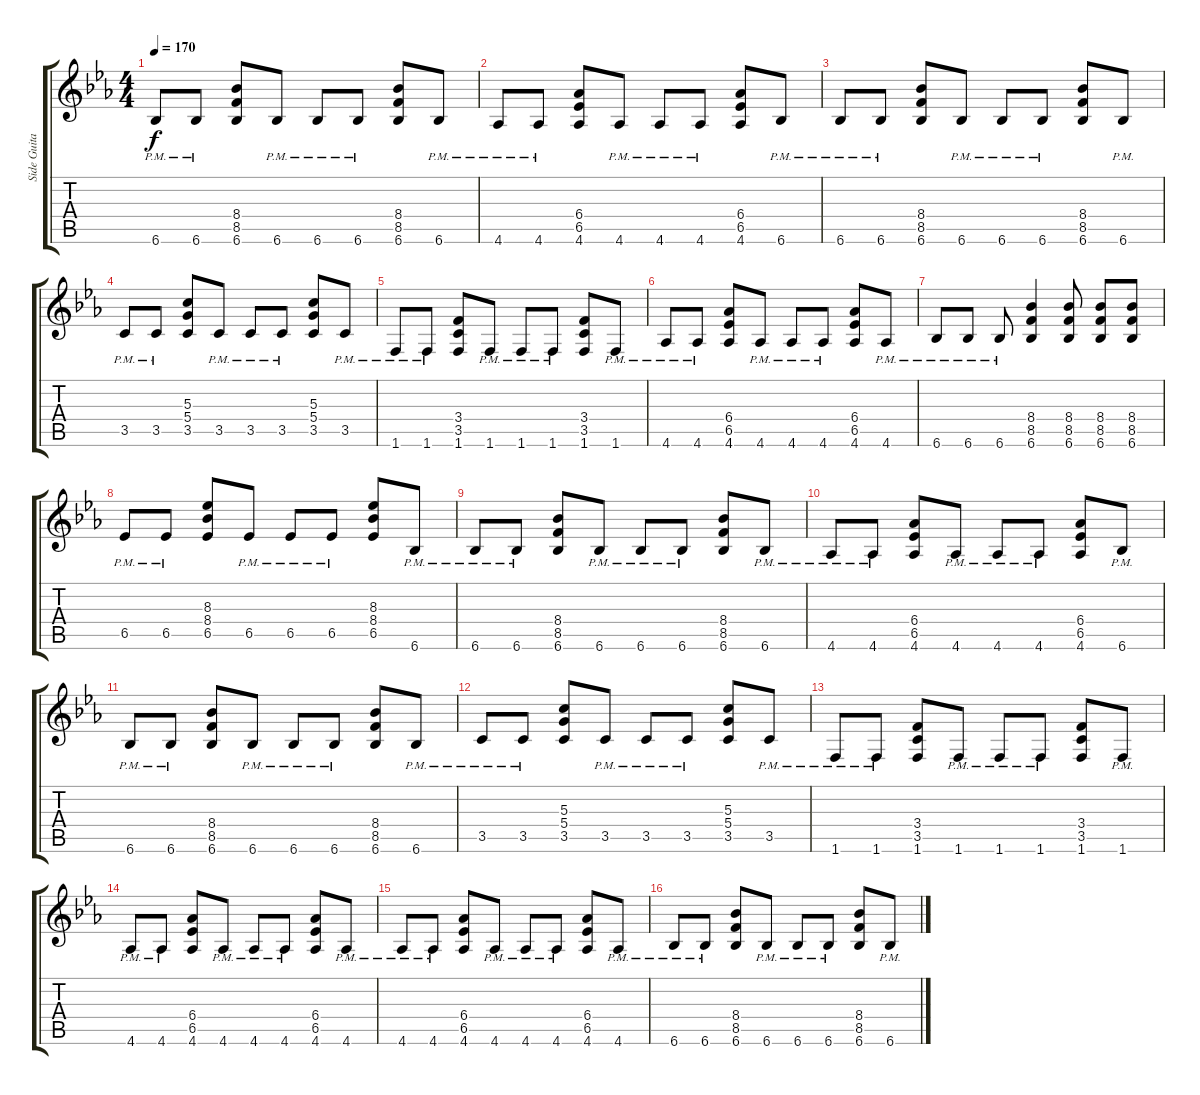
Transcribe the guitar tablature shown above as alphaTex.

\track ("Side Guitar" "Side Guita") {instrument overdrivenguitar}
\staff {score tabs}
\tuning (E4 B3 G3 D3 A2 E2) {hide}
\ts (4 4)
\tempo 170
\clef g2
\ks eb
6.6{pm}.8{dy f} 6.6{pm}.8 (8.4 8.5 6.6).8 6.6{pm}.8 6.6{pm}.8 6.6{pm}.8 (8.4 8.5 6.6).8 6.6{pm}.8 |
4.6{pm}.8 4.6{pm}.8 (6.4 6.5 4.6).8 4.6{pm}.8 4.6{pm}.8 4.6{pm}.8 (6.4 6.5 4.6).8 6.6{pm}.8 |
6.6{pm}.8 6.6{pm}.8 (8.4 8.5 6.6).8 6.6{pm}.8 6.6{pm}.8 6.6{pm}.8 (8.4 8.5 6.6).8 6.6{pm}.8 |
3.5{pm}.8 3.5{pm}.8 (5.3 5.4 3.5).8 3.5{pm}.8 3.5{pm}.8 3.5{pm}.8 (5.3 5.4 3.5).8 3.5{pm}.8 |
1.6{pm}.8 1.6{pm}.8 (3.4 3.5 1.6).8 1.6{pm}.8 1.6{pm}.8 1.6{pm}.8 (3.4 3.5 1.6).8 1.6{pm}.8 |
4.6{pm}.8 4.6{pm}.8 (6.4 6.5 4.6).8 4.6{pm}.8 4.6{pm}.8 4.6{pm}.8 (6.4 6.5 4.6).8 4.6{pm}.8 |
6.6{pm}.8 6.6{pm}.8 6.6{pm}.8 (8.4 8.5 6.6).4 (8.4 8.5 6.6).8 (8.4 8.5 6.6).8 (8.4 8.5 6.6).8 |
6.5{pm}.8 6.5{pm}.8 (8.3 8.4 6.5).8 6.5{pm}.8 6.5{pm}.8 6.5{pm}.8 (8.3 8.4 6.5).8 6.6{pm}.8 |
6.6{pm}.8 6.6{pm}.8 (8.4 8.5 6.6).8 6.6{pm}.8 6.6{pm}.8 6.6{pm}.8 (8.4 8.5 6.6).8 6.6{pm}.8 |
4.6{pm}.8 4.6{pm}.8 (6.4 6.5 4.6).8 4.6{pm}.8 4.6{pm}.8 4.6{pm}.8 (6.4 6.5 4.6).8 6.6{pm}.8 |
6.6{pm}.8 6.6{pm}.8 (8.4 8.5 6.6).8 6.6{pm}.8 6.6{pm}.8 6.6{pm}.8 (8.4 8.5 6.6).8 6.6{pm}.8 |
3.5{pm}.8 3.5{pm}.8 (5.3 5.4 3.5).8 3.5{pm}.8 3.5{pm}.8 3.5{pm}.8 (5.3 5.4 3.5).8 3.5{pm}.8 |
1.6{pm}.8 1.6{pm}.8 (3.4 3.5 1.6).8 1.6{pm}.8 1.6{pm}.8 1.6{pm}.8 (3.4 3.5 1.6).8 1.6{pm}.8 |
4.6{pm}.8 4.6{pm}.8 (6.4 6.5 4.6).8 4.6{pm}.8 4.6{pm}.8 4.6{pm}.8 (6.4 6.5 4.6).8 4.6{pm}.8 |
4.6{pm}.8 4.6{pm}.8 (6.4 6.5 4.6).8 4.6{pm}.8 4.6{pm}.8 4.6{pm}.8 (6.4 6.5 4.6).8 4.6{pm}.8 |
6.6{pm}.8 6.6{pm}.8 (8.4 8.5 6.6).8 6.6{pm}.8 6.6{pm}.8 6.6{pm}.8 (8.4 8.5 6.6).8 6.6{pm}.8
